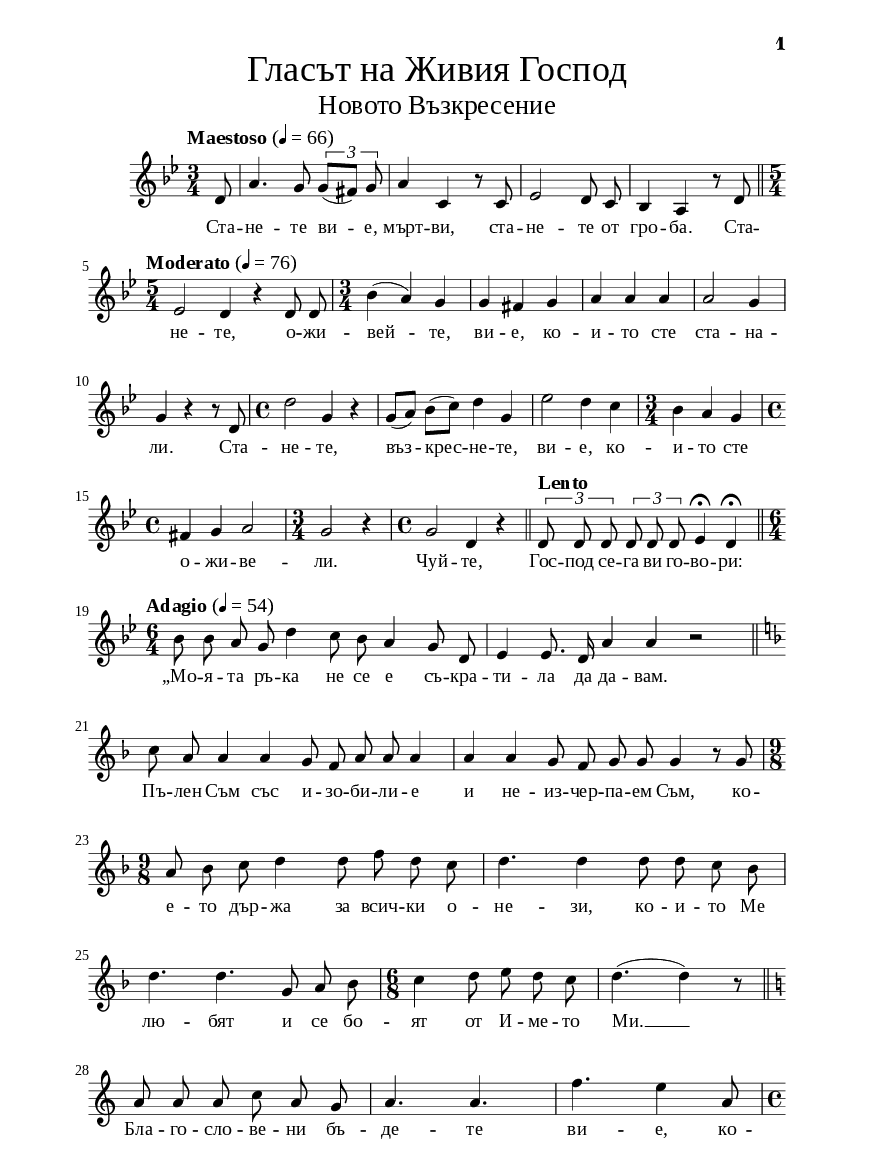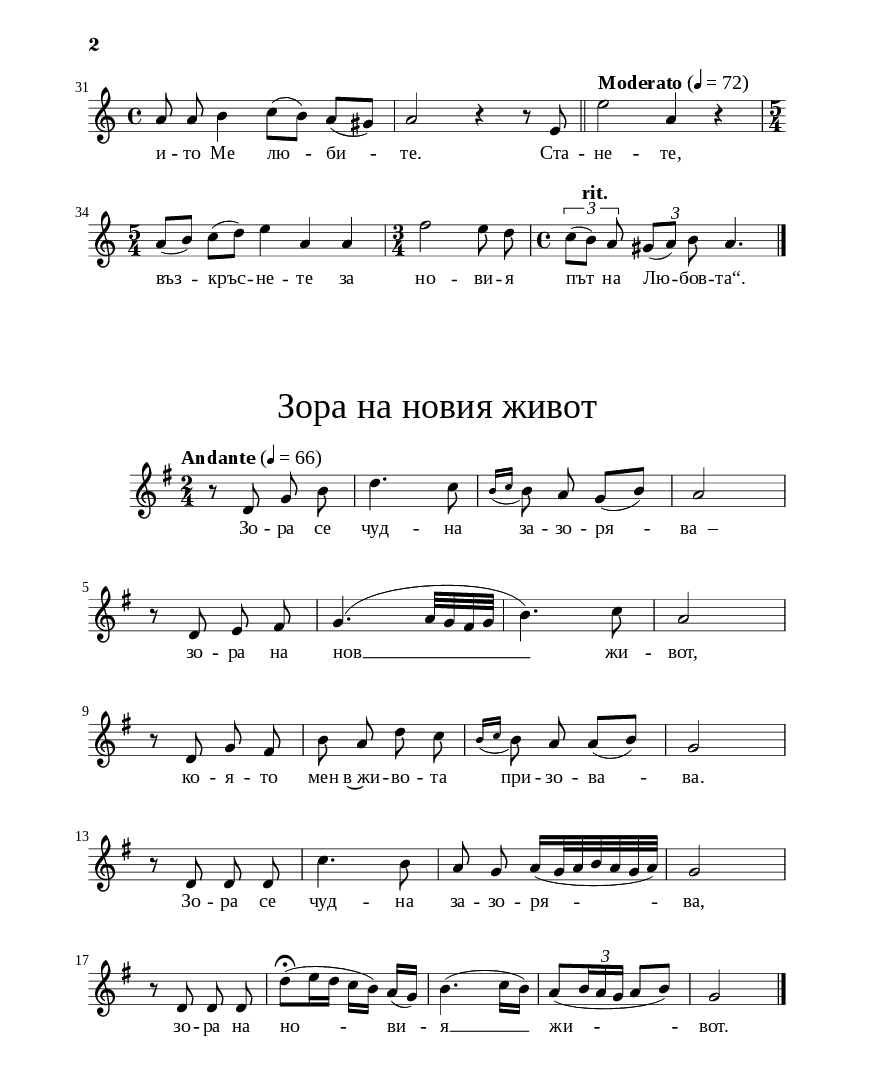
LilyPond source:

\version "2.24.4"

% include paper part and global functions
\include "include/globals.ily"

\bookpart {
  \label #'ref190
  \tocItem \markup "Гласът на Живия Господ"
  \include "include/bookpart-paper.ily"
  \score {
    \include "include/score-layout.ily"

    \new Voice \absolute {
      \clef treble
      \key g \minor
      \time 3/4
      \tempoFunc "Maestoso" 4 "66"

      \partial 8
      d'8 | % 2
      a'4. g'8 \tuplet 3/2 {
        g'8 ( [ fis'8 ])  g'8
      }
      | % 3
      a'4 c'4 r8 c'8 | % 4
      es'2 \autoBeamOff d'8 c'8  | % 5
      bes4 a4 r8 d'8 \bar "||" \break | % 6
      \time 5/4  | % 6
      \tempoFunc "Moderato" 4 "76"
      es'2 d'4 r4 d'8 d'8 | % 7
      \time 3/4  | % 7
      bes'4 ( a'4 ) g'4 | % 8
      g'4 fis'4 g'4 | % 9
      a'4 a'4 a'4 |
      a'2 g'4 \break  | % 11
      g'4 r4 r8 d'8 | % 12
      \time 4/4  | % 12
      d''2 g'4 r4| % 13
      g'8 ( [ a'8 ) ]  bes'8 ( [  c''8 )
      ]  d''4 g'4 |  % 14
      es''2  d''4  c''4 | % 15
      \time 3/4  | % 15
      bes'4 a'4 g'4 \break | % 16
      \time 4/4  | % 16
      fis'4 g'4 a'2 | % 17
      \time 3/4  | % 17
      g'2 r4 | % 18
      \time 4/4  | % 18
      g'2 d'4 r4 \bar "||"
      \autoBeamOff
      \tempo "Lento"
      \times 2/3  {
        d'8  d'8 d'8
      }
      \times 2/3  {
        d'8 d'8 d'8
      }
      es'4 ^\fermata d'4 ^\fermata \bar "||"
      \break |
      \tempoFunc "Adagio" 4 "54"
      \time 6/4
      bes'8  bes'8 a'8 g'8
      d''4  c''8  bes'8  % 21
      a'4 g'8 d'8 | es'4 es'8. d'16 a'4 a'4 r2 \break \bar "||" | % 23

      \key f \major
      c''8 a'8 a'4 a'4  g'8 f'8 a'8 a'8 a'4 | % 25
      a'4 a'4 g'8 f'8 g'8 g'8 g'4 r8 g'8 | \break  % 27
      \time 9/8
      \autoBeamOff
      a'8  bes'8  c''8  d''4
      d''8 f''8  d''8  c''8 | d''4.
      d''4  d''8
      d''8  c''8  bes'8 | \break
      d''4.
      d''4. g'8 a'8  bes'8 |
      \time 6/8
      c''4  d''8 e''8  d''8  c''8 |  d''4. (d''4) r8 | \bar "||" \break
      \key a \minor
      \autoBeamOff a'8 a'8 a'8 c''8 a'8 g'8 | a'4. a'4. |
      f''4.  e''4 a'8  | \break
      \time 4/4  | % 35
      a'8 a'8  b'4  c''8 ( [
      b'8 ) ]
      a'8 ( [ gis'8 ) ] | % 36
      a'2 r4 r8 e'8 \bar "||"
      | % 37
      | % 37
      \tempoFunc "Moderato" 4 "72"
      e''2 a'4 r4 |  \break  % 38

      \autoBeamOn

      \time 5/4 a'8 (  [ b'8] )   c''8 (  [ d''8] )  e''4 a'4  a'4 |
      \time 3/4
      f''2  \autoBeamOff e''8  d''8 |
      \time 4/4
      \tweak direction #up \times 2/3 {
        \once \override Slur.positions = #'(1 . 1)
        \tempo "         rit." c''8   ( [  b'8 ) ]  a'8
      }
      \once \omit TupletBracket \times 2/3 {
        gis'8 ( [  a'8
        ) ] b'8
      }
      a'4.
      \bar "|."

    }

    \addlyrics {
      Ста -- не -- те ви -- е, мърт --
      ви, ста -- не -- те от гро -- ба.
      Ста -- не -- те, о -- жи -- вей --
      те, ви -- е, ко -- и -- то сте ста --
      на -- ли. Ста -- не -- те, въз --
      крес -- не -- те, ви -- е, ко -- и
      -- то сте о -- жи -- ве -- ли. Чуй --
      те, Гос -- под се -- га ви го --
      во -- ри: „Мо -- я -- та ръ -- ка
      не се е съ -- кра -- ти -- ла да
      да -- вам. Пъ -- лен Съм със и --
      зо -- би -- ли -- е и не -- из -- чер
      -- па -- ем Съм, ко -- е -- то дър --
      жа за всич -- ки о -- не -- зи, ко
      -- и -- то Ме лю -- бят и се бо --
      ят от И -- ме -- то Ми. __ Бла -- го --
      сло -- ве -- ни бъ -- де -- те ви --
      е, ко -- и -- то Ме лю -- би
      -- те. Ста -- не -- те, въз --
      кръс -- не -- те за но -- ви -- я
      път на Лю -- бов -- та“.}

      \header {
        title = \titleFunc #'ref_desc_15 "Гласът на Живия Господ" " Glasăt na Živija Gospod – Novoto Văzkresenie"
        subtitle = \markup \normal-text \abs-fontsize #13 "Новото Възкресение"
      }

      \midi{}

    } % score

    \markup \vspace #4

 \label #'ref215
  \tocItem \markup "Зора на новия живот"
  \include "include/bookpart-paper.ily"
  \score {
    \include "include/score-layout.ily"

    \new Voice \absolute {
      \clef treble
      \key g \major
      \time 2/4
      \tempoFunc "Andante" 4 "66"
      \autoBeamOff
      r8  d'8  g'8  b'8 | % 2
      d''4.  c''8 | % 3
      \acciaccatura {  b'16 [  c''16 ] }  b'8
      a'8  g'8 ( [  b'8 ) ] | % 4
      a'2 \break | % 5
      r8  d'8  e'8  fis'8 | % 6
      g'4. (  a'32 [  g'32  fis'32  g'32
      ] | % 7
      b'4. )  c''8 | % 8
      a'2 \break | % 9
      r8  d'8  g'8  fis'8 |
      b'8  a'8  d''8  c''8 | % 11
      \acciaccatura {  b'16 [  c''16 ] }  b'8
      a'8  a'8 ( [  b'8 ) ] | % 12
      g'2 \break | % 13
      r8  d'8  d'8  d'8 | % 14
      c''4.  b'8 | % 15
      a'8  g'8  a'16 ( [  g'32  a'32
      b'32  a'32  g'32  a'32 ) ] | % 16
      g'2 \break | % 17
      r8  d'8  d'8  d'8 | % 18
      d''8 ( ^\fermata [  e''16  d''16 ]
      c''16 [  b'16 ) ]  a'16 ( [  g'16 )
      ] | % 19
      b'4. (  c''16 [  b'16 ) ] |
      a'8 ( [ \once \omit TupletBracket
      \times 2/3  {
        b'16  a'16  g'16 ]
      }
      a'8 [  b'8 ) ] | % 21
      g'2 \bar "|."
    }


    \addlyrics {
      Зо -- ра се чуд -- на за --
      зо -- ря -- "ва  –" зо -- ра на нов __
      жи -- вот, ко --
      я -- то мен в~жи -- во -- та
      при -- зо -- ва -- ва. Зо --
      ра се чуд -- на за -- зо -- ря --
      ва, зо -- ра на
      но -- ви -- я __
      жи -- вот.}

      \header {
        title = \titleFunc #'ref_desc_16 "Зора на новия живот" "Zora na Novija život"
      }

      \midi{}

    } % score

  } % bookpart

  % Più mosso
  %
